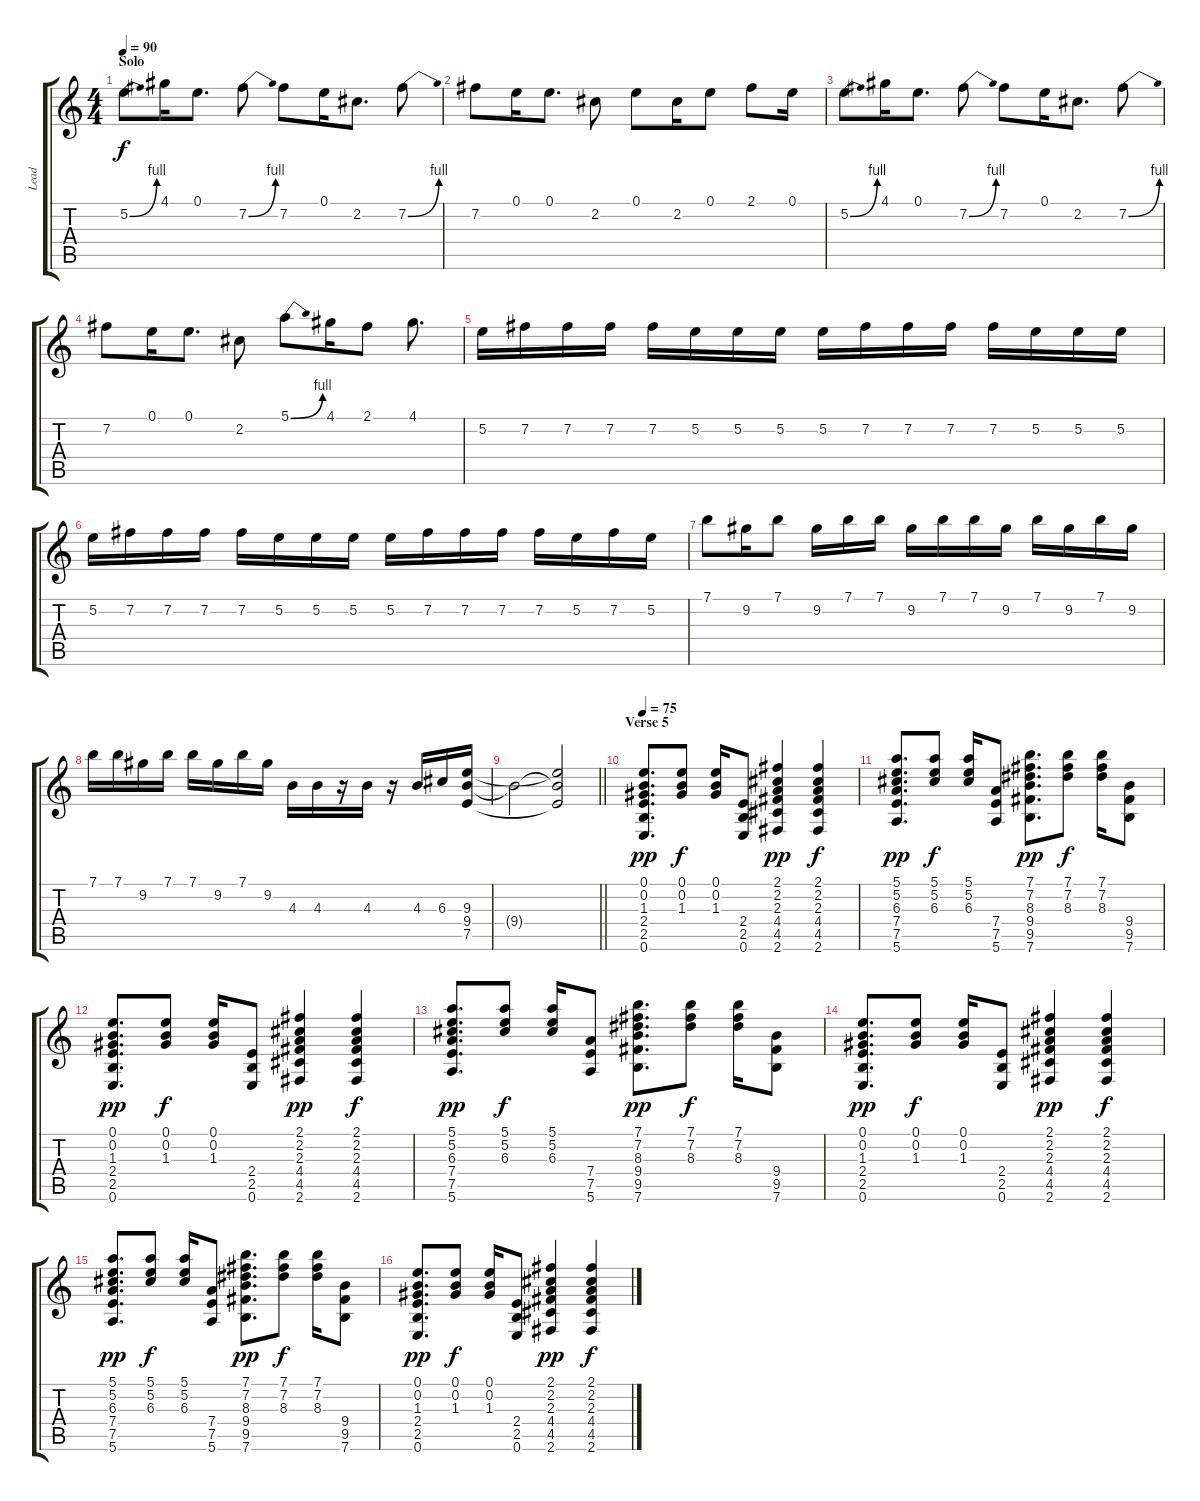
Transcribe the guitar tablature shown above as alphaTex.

\track ("Lead" "Lead") {instrument distortionguitar}
\staff {score tabs}
\tuning (E4 B3 G3 D3 A2 E2) {hide}
\ts (4 4)
\section ("" "Solo")
\tempo 90
\clef g2
\ks c
5.2{be (bend 0 0 60 4)}.8{dy f} 4.1.16 0.1.8{d} 7.2{be (bend 0 0 60 4)}.8 7.2.8 0.1.16 2.2.8{d} 7.2{be (bend 0 0 60 4)}.8 |
7.2.8 0.1.16 0.1.8{d} 2.2.8 0.1.8 2.2.16 0.1.8 2.1.8 0.1.16 |
5.2{be (bend 0 0 60 4)}.8 4.1.16 0.1.8{d} 7.2{be (bend 0 0 60 4)}.8 7.2.8 0.1.16 2.2.8{d} 7.2{be (bend 0 0 60 4)}.8 |
7.2.8 0.1.16 0.1.8{d} 2.2.8 5.1{be (bend 0 0 60 4)}.8 4.1.16 2.1.8 4.1.8{d} |
5.2.16 7.2.16 7.2.16 7.2.16 7.2.16 5.2.16 5.2.16 5.2.16 5.2.16 7.2.16 7.2.16 7.2.16 7.2.16 5.2.16 5.2.16 5.2.16 |
5.2.16 7.2.16 7.2.16 7.2.16 7.2.16 5.2.16 5.2.16 5.2.16 5.2.16 7.2.16 7.2.16 7.2.16 7.2.16 5.2.16 7.2.16 5.2.16 |
7.1.8 9.2.16 7.1.8 9.2.16 7.1.16 7.1.16 9.2.16 7.1.16 7.1.16 9.2.16 7.1.16 9.2.16 7.1.16 9.2.16 |
7.1.16 7.1.16 9.2.16 7.1.16 7.1.16 9.2.16 7.1.16 9.2.16 4.3.16 4.3.16 r.16 4.3.16 r.16 4.3.16 6.3.16 (9.3 9.4 7.5).16 |
\barLineRight lightlight
9.4{t}.2 (9.3{t} 9.4{t} 7.5{t}).2 |
\section ("" "Verse 5")
\tempo 75
(0.1 0.2 1.3 2.4 2.5 0.6).8{d dy pp volume 16 instrument distortionguitar} (0.1 0.2 1.3).8{dy f} (0.1 0.2 1.3).16 (2.4 2.5 0.6).8 (2.1 2.2 2.3 4.4 4.5 2.6).4{dy pp} (2.1 2.2 2.3 4.4 4.5 2.6).4{dy f} |
(5.1 5.2 6.3 7.4 7.5 5.6).8{d dy pp} (5.1 5.2 6.3).8{dy f} (5.1 5.2 6.3).16 (7.4 7.5 5.6).8 (7.1 7.2 8.3 9.4 9.5 7.6).8{d dy pp} (7.1 7.2 8.3).8{dy f} (7.1 7.2 8.3).16 (9.4 9.5 7.6).8 |
(0.1 0.2 1.3 2.4 2.5 0.6).8{d dy pp} (0.1 0.2 1.3).8{dy f} (0.1 0.2 1.3).16 (2.4 2.5 0.6).8 (2.1 2.2 2.3 4.4 4.5 2.6).4{dy pp} (2.1 2.2 2.3 4.4 4.5 2.6).4{dy f} |
(5.1 5.2 6.3 7.4 7.5 5.6).8{d dy pp} (5.1 5.2 6.3).8{dy f} (5.1 5.2 6.3).16 (7.4 7.5 5.6).8 (7.1 7.2 8.3 9.4 9.5 7.6).8{d dy pp} (7.1 7.2 8.3).8{dy f} (7.1 7.2 8.3).16 (9.4 9.5 7.6).8 |
(0.1 0.2 1.3 2.4 2.5 0.6).8{d dy pp} (0.1 0.2 1.3).8{dy f} (0.1 0.2 1.3).16 (2.4 2.5 0.6).8 (2.1 2.2 2.3 4.4 4.5 2.6).4{dy pp} (2.1 2.2 2.3 4.4 4.5 2.6).4{dy f} |
(5.1 5.2 6.3 7.4 7.5 5.6).8{d dy pp} (5.1 5.2 6.3).8{dy f} (5.1 5.2 6.3).16 (7.4 7.5 5.6).8 (7.1 7.2 8.3 9.4 9.5 7.6).8{d dy pp} (7.1 7.2 8.3).8{dy f} (7.1 7.2 8.3).16 (9.4 9.5 7.6).8 |
(0.1 0.2 1.3 2.4 2.5 0.6).8{d dy pp} (0.1 0.2 1.3).8{dy f} (0.1 0.2 1.3).16 (2.4 2.5 0.6).8 (2.1 2.2 2.3 4.4 4.5 2.6).4{dy pp} (2.1 2.2 2.3 4.4 4.5 2.6).4{dy f}
